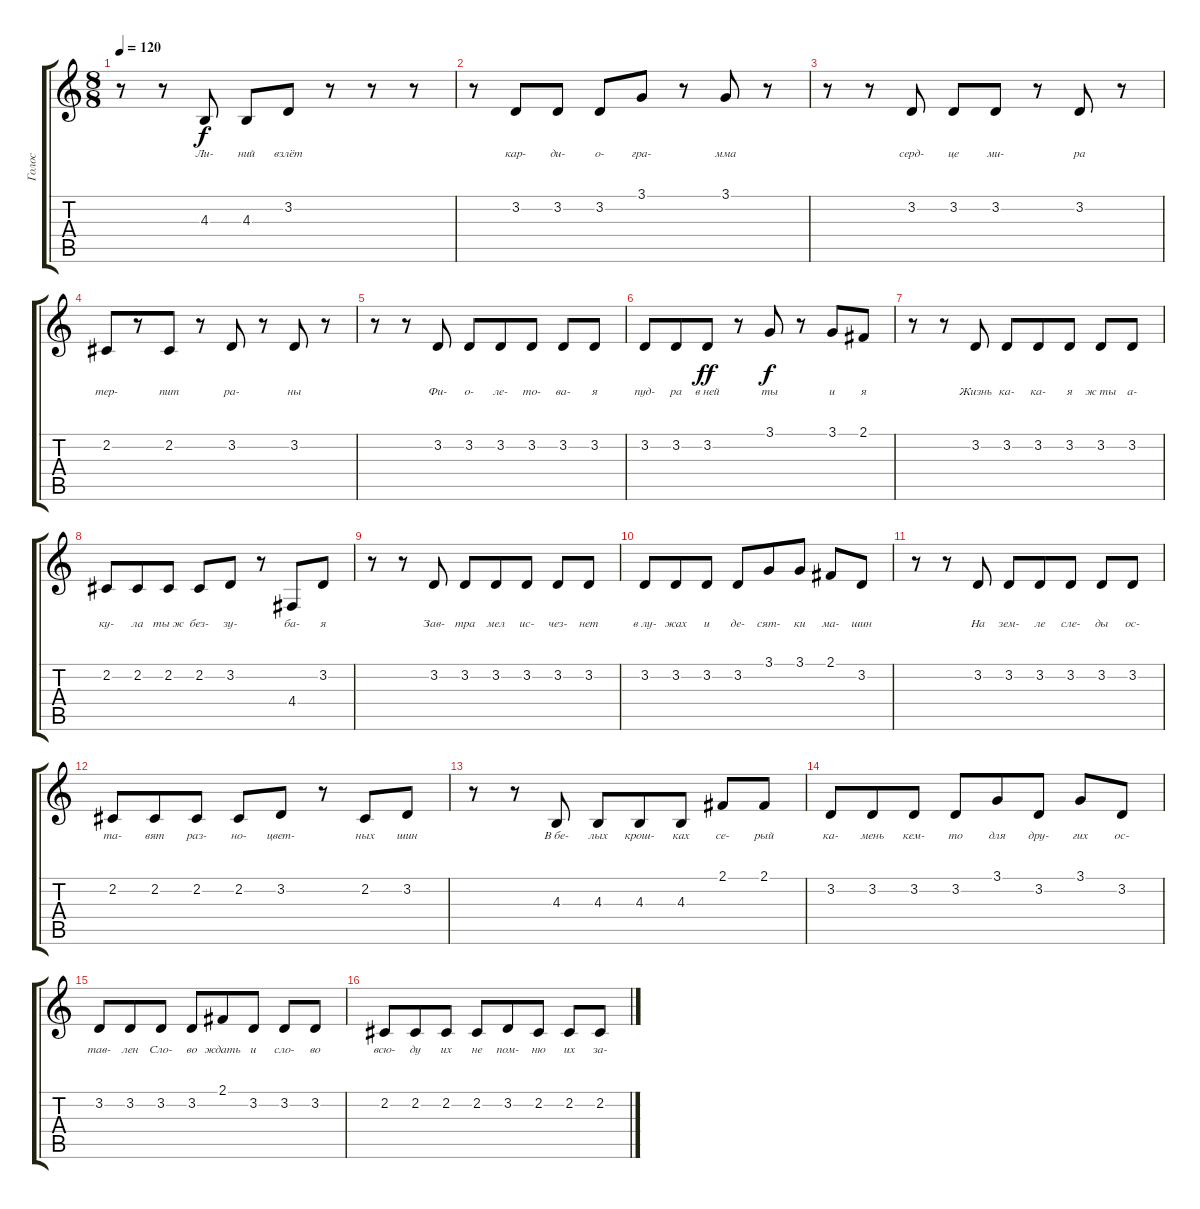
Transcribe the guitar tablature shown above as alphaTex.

\track ("Голос" "Голос") {instrument choiraahs}
\staff {score tabs}
\tuning (E4 B3 G3 D3 A2 E2) {hide}
\ts (8 8)
\tempo 120
\clef g2
\ks c
r.8{dy f} r.8 4.3.8{lyrics (0 "Ли-") lyrics (1 "") lyrics (2 "") lyrics (3 "") lyrics (4 "")} 4.3.8{lyrics (0 "ний") lyrics (1 "") lyrics (2 "") lyrics (3 "") lyrics (4 "")} 3.2.8{lyrics (0 "взлёт") lyrics (1 "") lyrics (2 "") lyrics (3 "") lyrics (4 "")} r.8 r.8 r.8 |
r.8 3.2.8{lyrics (0 "кар-") lyrics (1 "") lyrics (2 "") lyrics (3 "") lyrics (4 "")} 3.2.8{lyrics (0 "ди-") lyrics (1 "") lyrics (2 "") lyrics (3 "") lyrics (4 "")} 3.2.8{lyrics (0 "о-") lyrics (1 "") lyrics (2 "") lyrics (3 "") lyrics (4 "")} 3.1.8{lyrics (0 "гра-") lyrics (1 "") lyrics (2 "") lyrics (3 "") lyrics (4 "")} r.8 3.1.8{lyrics (0 "мма") lyrics (1 "") lyrics (2 "") lyrics (3 "") lyrics (4 "")} r.8 |
r.8 r.8 3.2.8{lyrics (0 "серд-") lyrics (1 "") lyrics (2 "") lyrics (3 "") lyrics (4 "")} 3.2.8{lyrics (0 "це") lyrics (1 "") lyrics (2 "") lyrics (3 "") lyrics (4 "")} 3.2.8{lyrics (0 "ми-") lyrics (1 "") lyrics (2 "") lyrics (3 "") lyrics (4 "")} r.8 3.2.8{lyrics (0 "ра") lyrics (1 "") lyrics (2 "") lyrics (3 "") lyrics (4 "")} r.8 |
2.2.8{lyrics (0 "тер-") lyrics (1 "") lyrics (2 "") lyrics (3 "") lyrics (4 "")} r.8 2.2.8{lyrics (0 "пит") lyrics (1 "") lyrics (2 "") lyrics (3 "") lyrics (4 "")} r.8 3.2.8{lyrics (0 "ра-") lyrics (1 "") lyrics (2 "") lyrics (3 "") lyrics (4 "")} r.8 3.2.8{lyrics (0 "ны") lyrics (1 "") lyrics (2 "") lyrics (3 "") lyrics (4 "")} r.8 |
r.8 r.8 3.2.8{lyrics (0 "Фи-") lyrics (1 "") lyrics (2 "") lyrics (3 "") lyrics (4 "")} 3.2.8{lyrics (0 "о-") lyrics (1 "") lyrics (2 "") lyrics (3 "") lyrics (4 "")} 3.2.8{lyrics (0 "ле-") lyrics (1 "") lyrics (2 "") lyrics (3 "") lyrics (4 "")} 3.2.8{lyrics (0 "то-") lyrics (1 "") lyrics (2 "") lyrics (3 "") lyrics (4 "")} 3.2.8{lyrics (0 "ва-") lyrics (1 "") lyrics (2 "") lyrics (3 "") lyrics (4 "")} 3.2.8{lyrics (0 "я") lyrics (1 "") lyrics (2 "") lyrics (3 "") lyrics (4 "")} |
3.2.8{lyrics (0 "пуд-") lyrics (1 "") lyrics (2 "") lyrics (3 "") lyrics (4 "")} 3.2.8{lyrics (0 "ра") lyrics (1 "") lyrics (2 "") lyrics (3 "") lyrics (4 "")} 3.2.8{lyrics (0 "в ней") lyrics (1 "") lyrics (2 "") lyrics (3 "") lyrics (4 "") dy ff} r.8 3.1.8{lyrics (0 "ты") lyrics (1 "") lyrics (2 "") lyrics (3 "") lyrics (4 "") dy f} r.8 3.1.8{lyrics (0 "и") lyrics (1 "") lyrics (2 "") lyrics (3 "") lyrics (4 "")} 2.1.8{lyrics (0 "я") lyrics (1 "") lyrics (2 "") lyrics (3 "") lyrics (4 "")} |
r.8 r.8 3.2.8{lyrics (0 "Жизнь") lyrics (1 "") lyrics (2 "") lyrics (3 "") lyrics (4 "")} 3.2.8{lyrics (0 "ка-") lyrics (1 "") lyrics (2 "") lyrics (3 "") lyrics (4 "")} 3.2.8{lyrics (0 "ка-") lyrics (1 "") lyrics (2 "") lyrics (3 "") lyrics (4 "")} 3.2.8{lyrics (0 "я") lyrics (1 "") lyrics (2 "") lyrics (3 "") lyrics (4 "")} 3.2.8{lyrics (0 "ж ты") lyrics (1 "") lyrics (2 "") lyrics (3 "") lyrics (4 "")} 3.2.8{lyrics (0 "а-") lyrics (1 "") lyrics (2 "") lyrics (3 "") lyrics (4 "")} |
2.2.8{lyrics (0 "ку-") lyrics (1 "") lyrics (2 "") lyrics (3 "") lyrics (4 "")} 2.2.8{lyrics (0 "ла") lyrics (1 "") lyrics (2 "") lyrics (3 "") lyrics (4 "")} 2.2.8{lyrics (0 "ты ж") lyrics (1 "") lyrics (2 "") lyrics (3 "") lyrics (4 "")} 2.2.8{lyrics (0 "без-") lyrics (1 "") lyrics (2 "") lyrics (3 "") lyrics (4 "")} 3.2.8{lyrics (0 "зу-") lyrics (1 "") lyrics (2 "") lyrics (3 "") lyrics (4 "")} r.8 4.4.8{lyrics (0 "ба-") lyrics (1 "") lyrics (2 "") lyrics (3 "") lyrics (4 "")} 3.2.8{lyrics (0 "я") lyrics (1 "") lyrics (2 "") lyrics (3 "") lyrics (4 "")} |
r.8 r.8 3.2.8{lyrics (0 "Зав-") lyrics (1 "") lyrics (2 "") lyrics (3 "") lyrics (4 "")} 3.2.8{lyrics (0 "тра") lyrics (1 "") lyrics (2 "") lyrics (3 "") lyrics (4 "")} 3.2.8{lyrics (0 "мел") lyrics (1 "") lyrics (2 "") lyrics (3 "") lyrics (4 "")} 3.2.8{lyrics (0 "ис-") lyrics (1 "") lyrics (2 "") lyrics (3 "") lyrics (4 "")} 3.2.8{lyrics (0 "чез-") lyrics (1 "") lyrics (2 "") lyrics (3 "") lyrics (4 "")} 3.2.8{lyrics (0 "нет") lyrics (1 "") lyrics (2 "") lyrics (3 "") lyrics (4 "")} |
3.2.8{lyrics (0 "в лу-") lyrics (1 "") lyrics (2 "") lyrics (3 "") lyrics (4 "")} 3.2.8{lyrics (0 "жах") lyrics (1 "") lyrics (2 "") lyrics (3 "") lyrics (4 "")} 3.2.8{lyrics (0 "и") lyrics (1 "") lyrics (2 "") lyrics (3 "") lyrics (4 "")} 3.2.8{lyrics (0 "де-") lyrics (1 "") lyrics (2 "") lyrics (3 "") lyrics (4 "")} 3.1.8{lyrics (0 "сят-") lyrics (1 "") lyrics (2 "") lyrics (3 "") lyrics (4 "")} 3.1.8{lyrics (0 "ки") lyrics (1 "") lyrics (2 "") lyrics (3 "") lyrics (4 "")} 2.1.8{lyrics (0 "ма-") lyrics (1 "") lyrics (2 "") lyrics (3 "") lyrics (4 "")} 3.2.8{lyrics (0 "шин") lyrics (1 "") lyrics (2 "") lyrics (3 "") lyrics (4 "")} |
r.8 r.8 3.2.8{lyrics (0 "На") lyrics (1 "") lyrics (2 "") lyrics (3 "") lyrics (4 "")} 3.2.8{lyrics (0 "зем-") lyrics (1 "") lyrics (2 "") lyrics (3 "") lyrics (4 "")} 3.2.8{lyrics (0 "ле") lyrics (1 "") lyrics (2 "") lyrics (3 "") lyrics (4 "")} 3.2.8{lyrics (0 "сле-") lyrics (1 "") lyrics (2 "") lyrics (3 "") lyrics (4 "")} 3.2.8{lyrics (0 "ды") lyrics (1 "") lyrics (2 "") lyrics (3 "") lyrics (4 "")} 3.2.8{lyrics (0 "ос-") lyrics (1 "") lyrics (2 "") lyrics (3 "") lyrics (4 "")} |
2.2.8{lyrics (0 "та-") lyrics (1 "") lyrics (2 "") lyrics (3 "") lyrics (4 "")} 2.2.8{lyrics (0 "вят") lyrics (1 "") lyrics (2 "") lyrics (3 "") lyrics (4 "")} 2.2.8{lyrics (0 "раз-") lyrics (1 "") lyrics (2 "") lyrics (3 "") lyrics (4 "")} 2.2.8{lyrics (0 "но-") lyrics (1 "") lyrics (2 "") lyrics (3 "") lyrics (4 "")} 3.2.8{lyrics (0 "цвет-") lyrics (1 "") lyrics (2 "") lyrics (3 "") lyrics (4 "")} r.8 2.2.8{lyrics (0 "ных") lyrics (1 "") lyrics (2 "") lyrics (3 "") lyrics (4 "")} 3.2.8{lyrics (0 "шин") lyrics (1 "") lyrics (2 "") lyrics (3 "") lyrics (4 "")} |
r.8 r.8 4.3.8{lyrics (0 "В бе-") lyrics (1 "") lyrics (2 "") lyrics (3 "") lyrics (4 "")} 4.3.8{lyrics (0 "лых") lyrics (1 "") lyrics (2 "") lyrics (3 "") lyrics (4 "")} 4.3.8{lyrics (0 "крош-") lyrics (1 "") lyrics (2 "") lyrics (3 "") lyrics (4 "")} 4.3.8{lyrics (0 "ках") lyrics (1 "") lyrics (2 "") lyrics (3 "") lyrics (4 "")} 2.1.8{lyrics (0 "се-") lyrics (1 "") lyrics (2 "") lyrics (3 "") lyrics (4 "")} 2.1.8{lyrics (0 "рый") lyrics (1 "") lyrics (2 "") lyrics (3 "") lyrics (4 "")} |
3.2.8{lyrics (0 "ка-") lyrics (1 "") lyrics (2 "") lyrics (3 "") lyrics (4 "")} 3.2.8{lyrics (0 "мень") lyrics (1 "") lyrics (2 "") lyrics (3 "") lyrics (4 "")} 3.2.8{lyrics (0 "кем-") lyrics (1 "") lyrics (2 "") lyrics (3 "") lyrics (4 "")} 3.2.8{lyrics (0 "то") lyrics (1 "") lyrics (2 "") lyrics (3 "") lyrics (4 "")} 3.1.8{lyrics (0 "для") lyrics (1 "") lyrics (2 "") lyrics (3 "") lyrics (4 "")} 3.2.8{lyrics (0 "дру-") lyrics (1 "") lyrics (2 "") lyrics (3 "") lyrics (4 "")} 3.1.8{lyrics (0 "гих") lyrics (1 "") lyrics (2 "") lyrics (3 "") lyrics (4 "")} 3.2.8{lyrics (0 "ос-") lyrics (1 "") lyrics (2 "") lyrics (3 "") lyrics (4 "")} |
3.2.8{lyrics (0 "тав-") lyrics (1 "") lyrics (2 "") lyrics (3 "") lyrics (4 "")} 3.2.8{lyrics (0 "лен") lyrics (1 "") lyrics (2 "") lyrics (3 "") lyrics (4 "")} 3.2.8{lyrics (0 "Сло-") lyrics (1 "") lyrics (2 "") lyrics (3 "") lyrics (4 "")} 3.2.8{lyrics (0 "во") lyrics (1 "") lyrics (2 "") lyrics (3 "") lyrics (4 "")} 2.1.8{lyrics (0 "ждать") lyrics (1 "") lyrics (2 "") lyrics (3 "") lyrics (4 "")} 3.2.8{lyrics (0 "и") lyrics (1 "") lyrics (2 "") lyrics (3 "") lyrics (4 "")} 3.2.8{lyrics (0 "сло-") lyrics (1 "") lyrics (2 "") lyrics (3 "") lyrics (4 "")} 3.2.8{lyrics (0 "во") lyrics (1 "") lyrics (2 "") lyrics (3 "") lyrics (4 "")} |
2.2.8{lyrics (0 "всю-") lyrics (1 "") lyrics (2 "") lyrics (3 "") lyrics (4 "")} 2.2.8{lyrics (0 "ду") lyrics (1 "") lyrics (2 "") lyrics (3 "") lyrics (4 "")} 2.2.8{lyrics (0 "их") lyrics (1 "") lyrics (2 "") lyrics (3 "") lyrics (4 "")} 2.2.8{lyrics (0 "не") lyrics (1 "") lyrics (2 "") lyrics (3 "") lyrics (4 "")} 3.2.8{lyrics (0 "пом-") lyrics (1 "") lyrics (2 "") lyrics (3 "") lyrics (4 "")} 2.2.8{lyrics (0 "ню") lyrics (1 "") lyrics (2 "") lyrics (3 "") lyrics (4 "")} 2.2.8{lyrics (0 "их") lyrics (1 "") lyrics (2 "") lyrics (3 "") lyrics (4 "")} 2.2.8{lyrics (0 "за-") lyrics (1 "") lyrics (2 "") lyrics (3 "") lyrics (4 "")}
